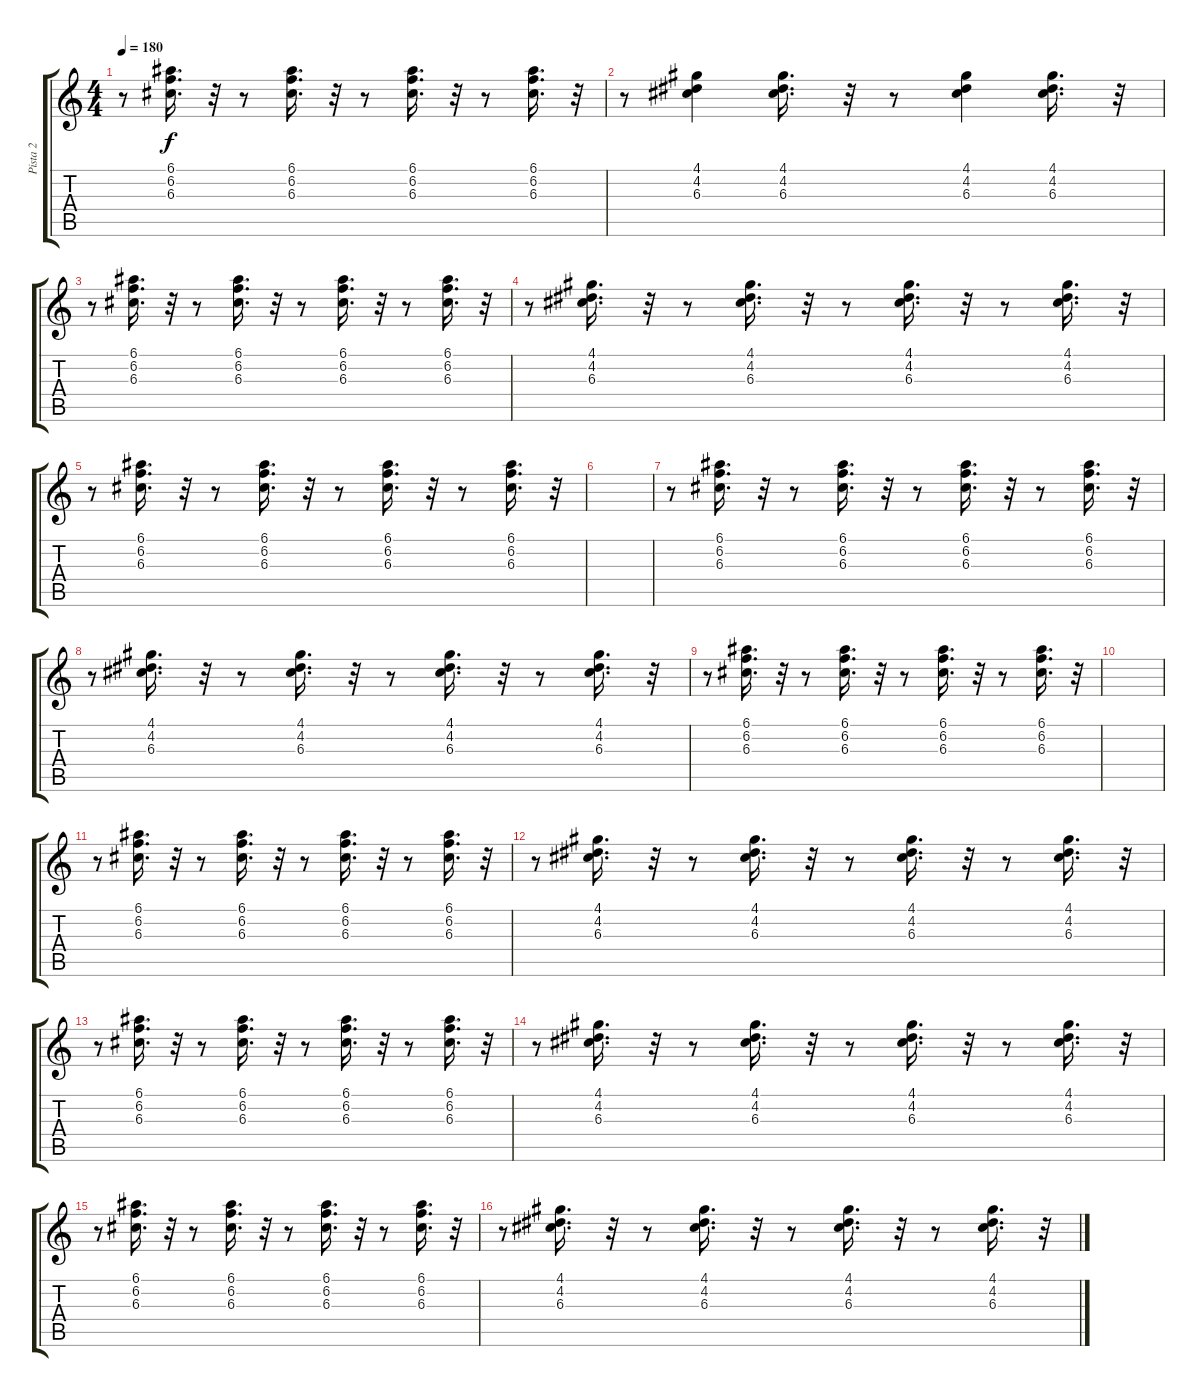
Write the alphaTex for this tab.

\track ("Pista 2" "Pista 2") {instrument electricguitarclean}
\staff {score tabs}
\tuning (E4 B3 G3 D3 A2 E2) {hide}
\ts (4 4)
\tempo 180
\clef g2
\ks c
r.8{dy f} (6.1 6.2 6.3).16{d} r.32 r.8 (6.1 6.2 6.3).16{d} r.32 r.8 (6.1 6.2 6.3).16{d} r.32 r.8 (6.1 6.2 6.3).16{d} r.32 |
r.8 (4.1 4.2 6.3).4 (4.1 4.2 6.3).16{d} r.32 r.8 (4.1 4.2 6.3).4 (4.1 4.2 6.3).16{d} r.32 |
r.8 (6.1 6.2 6.3).16{d} r.32 r.8 (6.1 6.2 6.3).16{d} r.32 r.8 (6.1 6.2 6.3).16{d} r.32 r.8 (6.1 6.2 6.3).16{d} r.32 |
r.8 (4.1 4.2 6.3).16{d} r.32 r.8 (4.1 4.2 6.3).16{d} r.32 r.8 (4.1 4.2 6.3).16{d} r.32 r.8 (4.1 4.2 6.3).16{d} r.32 |
r.8 (6.1 6.2 6.3).16{d} r.32 r.8 (6.1 6.2 6.3).16{d} r.32 r.8 (6.1 6.2 6.3).16{d} r.32 r.8 (6.1 6.2 6.3).16{d} r.32 |
|
r.8 (6.1 6.2 6.3).16{d} r.32 r.8 (6.1 6.2 6.3).16{d} r.32 r.8 (6.1 6.2 6.3).16{d} r.32 r.8 (6.1 6.2 6.3).16{d} r.32 |
r.8 (4.1 4.2 6.3).16{d} r.32 r.8 (4.1 4.2 6.3).16{d} r.32 r.8 (4.1 4.2 6.3).16{d} r.32 r.8 (4.1 4.2 6.3).16{d} r.32 |
r.8 (6.1 6.2 6.3).16{d} r.32 r.8 (6.1 6.2 6.3).16{d} r.32 r.8 (6.1 6.2 6.3).16{d} r.32 r.8 (6.1 6.2 6.3).16{d} r.32 |
|
r.8 (6.1 6.2 6.3).16{d} r.32 r.8 (6.1 6.2 6.3).16{d} r.32 r.8 (6.1 6.2 6.3).16{d} r.32 r.8 (6.1 6.2 6.3).16{d} r.32 |
r.8 (4.1 4.2 6.3).16{d} r.32 r.8 (4.1 4.2 6.3).16{d} r.32 r.8 (4.1 4.2 6.3).16{d} r.32 r.8 (4.1 4.2 6.3).16{d} r.32 |
r.8 (6.1 6.2 6.3).16{d} r.32 r.8 (6.1 6.2 6.3).16{d} r.32 r.8 (6.1 6.2 6.3).16{d} r.32 r.8 (6.1 6.2 6.3).16{d} r.32 |
r.8 (4.1 4.2 6.3).16{d} r.32 r.8 (4.1 4.2 6.3).16{d} r.32 r.8 (4.1 4.2 6.3).16{d} r.32 r.8 (4.1 4.2 6.3).16{d} r.32 |
r.8 (6.1 6.2 6.3).16{d} r.32 r.8 (6.1 6.2 6.3).16{d} r.32 r.8 (6.1 6.2 6.3).16{d} r.32 r.8 (6.1 6.2 6.3).16{d} r.32 |
r.8 (4.1 4.2 6.3).16{d} r.32 r.8 (4.1 4.2 6.3).16{d} r.32 r.8 (4.1 4.2 6.3).16{d} r.32 r.8 (4.1 4.2 6.3).16{d} r.32
